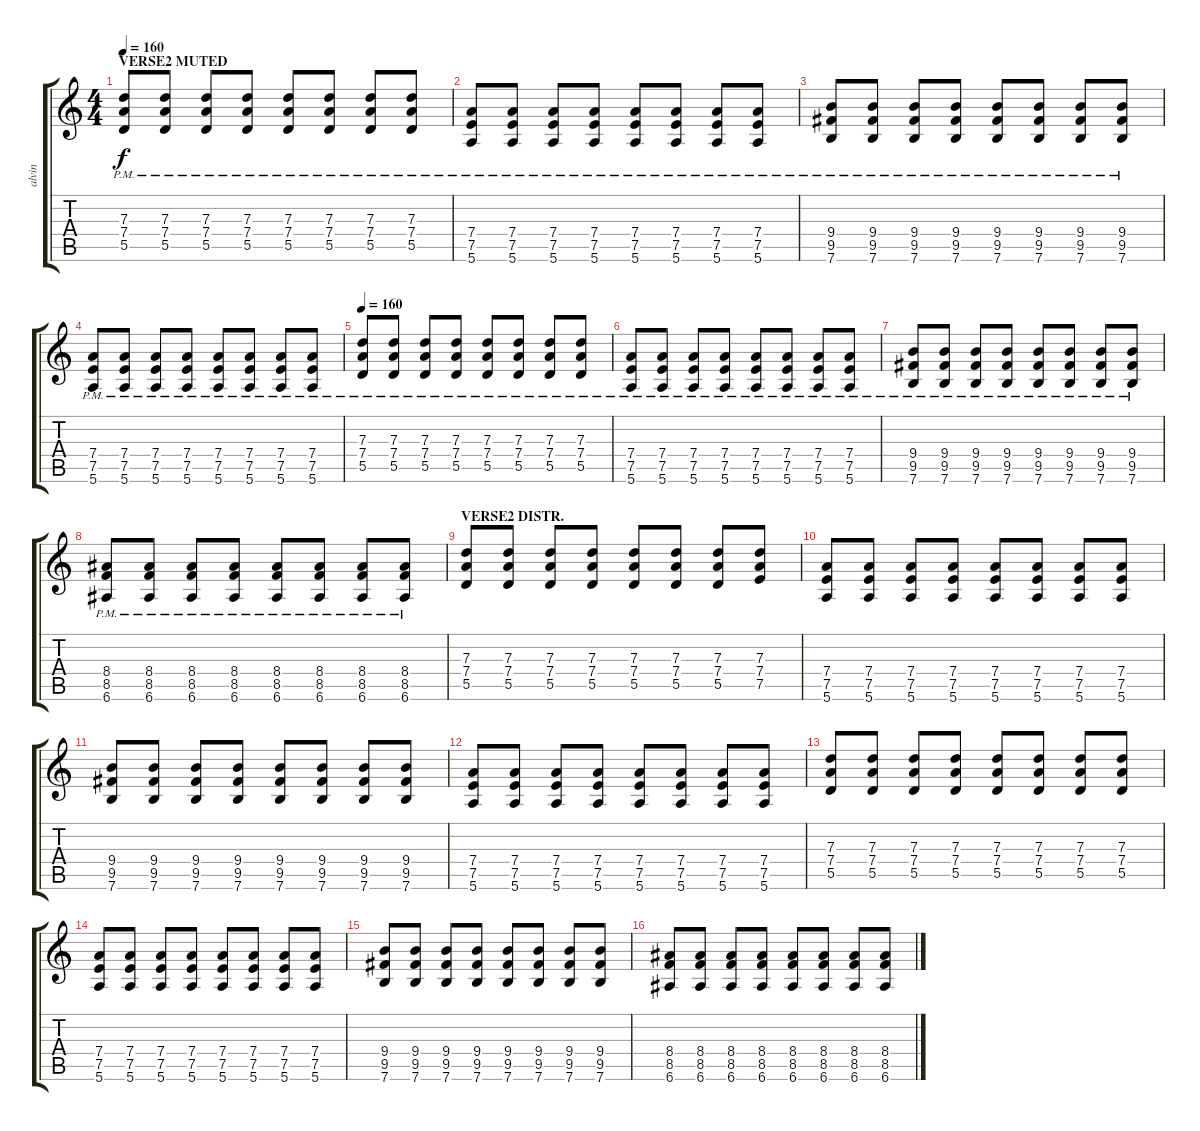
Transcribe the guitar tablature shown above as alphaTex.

\track ("alvin" "alvin") {instrument distortionguitar}
\staff {score tabs}
\tuning (E4 B3 G3 D3 A2 E2) {hide}
\ts (4 4)
\section ("" "VERSE2 MUTED")
\tempo 160
\clef g2
\ks c
(7.3{pm} 7.4{pm} 5.5{pm}).8{dy f} (7.3{pm} 7.4{pm} 5.5{pm}).8 (7.3{pm} 7.4{pm} 5.5{pm}).8 (7.3{pm} 7.4{pm} 5.5{pm}).8 (7.3{pm} 7.4{pm} 5.5{pm}).8 (7.3{pm} 7.4{pm} 5.5{pm}).8 (7.3{pm} 7.4{pm} 5.5{pm}).8 (7.3{pm} 7.4{pm} 5.5{pm}).8 |
(7.4{pm} 7.5{pm} 5.6{pm}).8 (7.4{pm} 7.5{pm} 5.6{pm}).8 (7.4{pm} 7.5{pm} 5.6{pm}).8 (7.4{pm} 7.5{pm} 5.6{pm}).8 (7.4{pm} 7.5{pm} 5.6{pm}).8 (7.4{pm} 7.5{pm} 5.6{pm}).8 (7.4{pm} 7.5{pm} 5.6{pm}).8 (7.4{pm} 7.5{pm} 5.6{pm}).8 |
(9.4{pm} 9.5{pm} 7.6{pm}).8 (9.4{pm} 9.5{pm} 7.6{pm}).8 (9.4{pm} 9.5{pm} 7.6{pm}).8 (9.4{pm} 9.5{pm} 7.6{pm}).8 (9.4{pm} 9.5{pm} 7.6{pm}).8 (9.4{pm} 9.5{pm} 7.6{pm}).8 (9.4{pm} 9.5{pm} 7.6{pm}).8 (9.4{pm} 9.5{pm} 7.6{pm}).8 |
(7.4{pm} 7.5{pm} 5.6{pm}).8 (7.4{pm} 7.5{pm} 5.6{pm}).8 (7.4{pm} 7.5{pm} 5.6{pm}).8 (7.4{pm} 7.5{pm} 5.6{pm}).8 (7.4{pm} 7.5{pm} 5.6{pm}).8 (7.4{pm} 7.5{pm} 5.6{pm}).8 (7.4{pm} 7.5{pm} 5.6{pm}).8 (7.4{pm} 7.5{pm} 5.6{pm}).8 |
\tempo 160
(7.3{pm} 7.4{pm} 5.5{pm}).8 (7.3{pm} 7.4{pm} 5.5{pm}).8 (7.3{pm} 7.4{pm} 5.5{pm}).8 (7.3{pm} 7.4{pm} 5.5{pm}).8 (7.3{pm} 7.4{pm} 5.5{pm}).8 (7.3{pm} 7.4{pm} 5.5{pm}).8 (7.3{pm} 7.4{pm} 5.5{pm}).8 (7.3{pm} 7.4{pm} 5.5{pm}).8 |
(7.4{pm} 7.5{pm} 5.6{pm}).8 (7.4{pm} 7.5{pm} 5.6{pm}).8 (7.4{pm} 7.5{pm} 5.6{pm}).8 (7.4{pm} 7.5{pm} 5.6{pm}).8 (7.4{pm} 7.5{pm} 5.6{pm}).8 (7.4{pm} 7.5{pm} 5.6{pm}).8 (7.4{pm} 7.5{pm} 5.6{pm}).8 (7.4{pm} 7.5{pm} 5.6{pm}).8 |
(9.4{pm} 9.5{pm} 7.6{pm}).8 (9.4{pm} 9.5{pm} 7.6{pm}).8 (9.4{pm} 9.5{pm} 7.6{pm}).8 (9.4{pm} 9.5{pm} 7.6{pm}).8 (9.4{pm} 9.5{pm} 7.6{pm}).8 (9.4{pm} 9.5{pm} 7.6{pm}).8 (9.4{pm} 9.5{pm} 7.6{pm}).8 (9.4{pm} 9.5{pm} 7.6{pm}).8 |
(8.4{pm} 8.5{pm} 6.6{pm}).8 (8.4{pm} 8.5{pm} 6.6{pm}).8 (8.4{pm} 8.5{pm} 6.6{pm}).8 (8.4{pm} 8.5{pm} 6.6{pm}).8 (8.4{pm} 8.5{pm} 6.6{pm}).8 (8.4{pm} 8.5{pm} 6.6{pm}).8 (8.4{pm} 8.5{pm} 6.6{pm}).8 (8.4{pm} 8.5{pm} 6.6{pm}).8 |
\section ("" "VERSE2 DISTR.")
(7.3 7.4 5.5).8 (7.3 7.4 5.5).8 (7.3 7.4 5.5).8 (7.3 7.4 5.5).8 (7.3 7.4 5.5).8 (7.3 7.4 5.5).8 (7.3 7.4 5.5).8 (7.3 7.4 7.5).8 |
(7.4 7.5 5.6).8 (7.4 7.5 5.6).8 (7.4 7.5 5.6).8 (7.4 7.5 5.6).8 (7.4 7.5 5.6).8 (7.4 7.5 5.6).8 (7.4 7.5 5.6).8 (7.4 7.5 5.6).8 |
(9.4 9.5 7.6).8 (9.4 9.5 7.6).8 (9.4 9.5 7.6).8 (9.4 9.5 7.6).8 (9.4 9.5 7.6).8 (9.4 9.5 7.6).8 (9.4 9.5 7.6).8 (9.4 9.5 7.6).8 |
(7.4 7.5 5.6).8 (7.4 7.5 5.6).8 (7.4 7.5 5.6).8 (7.4 7.5 5.6).8 (7.4 7.5 5.6).8 (7.4 7.5 5.6).8 (7.4 7.5 5.6).8 (7.4 7.5 5.6).8 |
(7.3 7.4 5.5).8 (7.3 7.4 5.5).8 (7.3 7.4 5.5).8 (7.3 7.4 5.5).8 (7.3 7.4 5.5).8 (7.3 7.4 5.5).8 (7.3 7.4 5.5).8 (7.3 7.4 5.5).8 |
(7.4 7.5 5.6).8 (7.4 7.5 5.6).8 (7.4 7.5 5.6).8 (7.4 7.5 5.6).8 (7.4 7.5 5.6).8 (7.4 7.5 5.6).8 (7.4 7.5 5.6).8 (7.4 7.5 5.6).8 |
(9.4 9.5 7.6).8 (9.4 9.5 7.6).8 (9.4 9.5 7.6).8 (9.4 9.5 7.6).8 (9.4 9.5 7.6).8 (9.4 9.5 7.6).8 (9.4 9.5 7.6).8 (9.4 9.5 7.6).8 |
(8.4 8.5 6.6).8 (8.4 8.5 6.6).8 (8.4 8.5 6.6).8 (8.4 8.5 6.6).8 (8.4 8.5 6.6).8 (8.4 8.5 6.6).8 (8.4 8.5 6.6).8 (8.4 8.5 6.6).8
